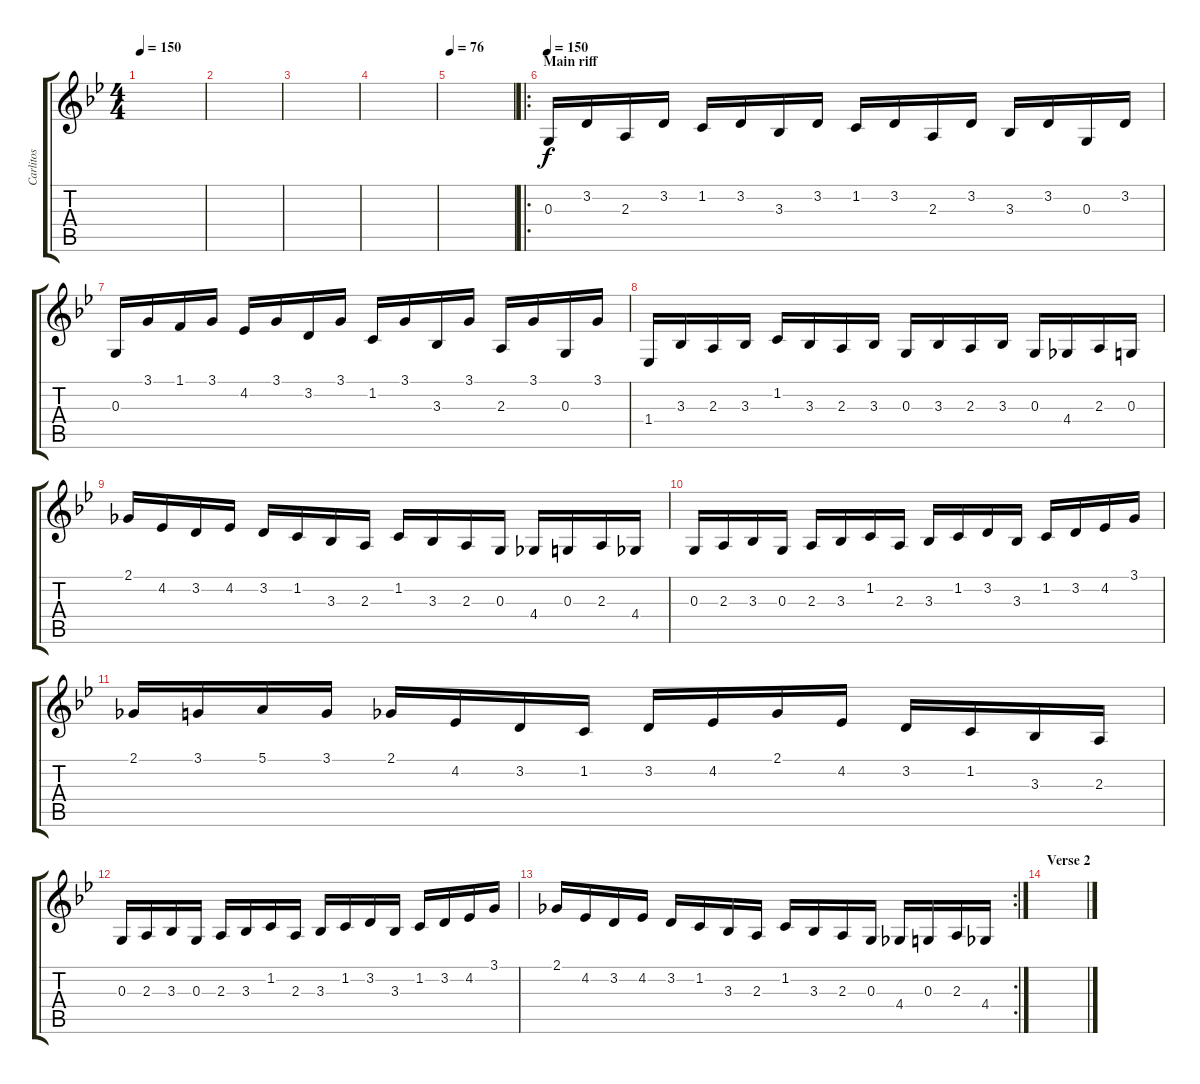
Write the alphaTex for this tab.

\track ("Carlitos" "Carlitos") {instrument harpsichord}
\staff {score tabs}
\tuning (E4 B3 G3 D3 A2 E2) {hide}
\ts (4 4)
\tempo 150
\clef g2
\ks gminor
|
|
|
|
\tempo 76
|
\ro
\section ("" "Main riff")
\tempo 150
0.3.16 3.2.16 2.3.16 3.2.16 1.2.16 3.2.16 3.3.16 3.2.16 1.2.16 3.2.16 2.3.16 3.2.16 3.3.16 3.2.16 0.3.16 3.2.16 |
0.3.16 3.1.16 1.1.16 3.1.16 4.2.16 3.1.16 3.2.16 3.1.16 1.2.16 3.1.16 3.3.16 3.1.16 2.3.16 3.1.16 0.3.16 3.1.16 |
1.4.16 3.3.16 2.3.16 3.3.16 1.2.16 3.3.16 2.3.16 3.3.16 0.3.16 3.3.16 2.3.16 3.3.16 0.3.16 4.4.16 2.3.16 0.3.16 |
2.1.16 4.2.16 3.2.16 4.2.16 3.2.16 1.2.16 3.3.16 2.3.16 1.2.16 3.3.16 2.3.16 0.3.16 4.4.16 0.3.16 2.3.16 4.4.16 |
0.3.16 2.3.16 3.3.16 0.3.16 2.3.16 3.3.16 1.2.16 2.3.16 3.3.16 1.2.16 3.2.16 3.3.16 1.2.16 3.2.16 4.2.16 3.1.16 |
2.1.16 3.1.16 5.1.16 3.1.16 2.1.16 4.2.16 3.2.16 1.2.16 3.2.16 4.2.16 2.1.16 4.2.16 3.2.16 1.2.16 3.3.16 2.3.16 |
0.3.16 2.3.16 3.3.16 0.3.16 2.3.16 3.3.16 1.2.16 2.3.16 3.3.16 1.2.16 3.2.16 3.3.16 1.2.16 3.2.16 4.2.16 3.1.16 |
\rc 2
2.1.16 4.2.16 3.2.16 4.2.16 3.2.16 1.2.16 3.3.16 2.3.16 1.2.16 3.3.16 2.3.16 0.3.16 4.4.16 0.3.16 2.3.16 4.4.16 |
\section ("" "Verse 2")
